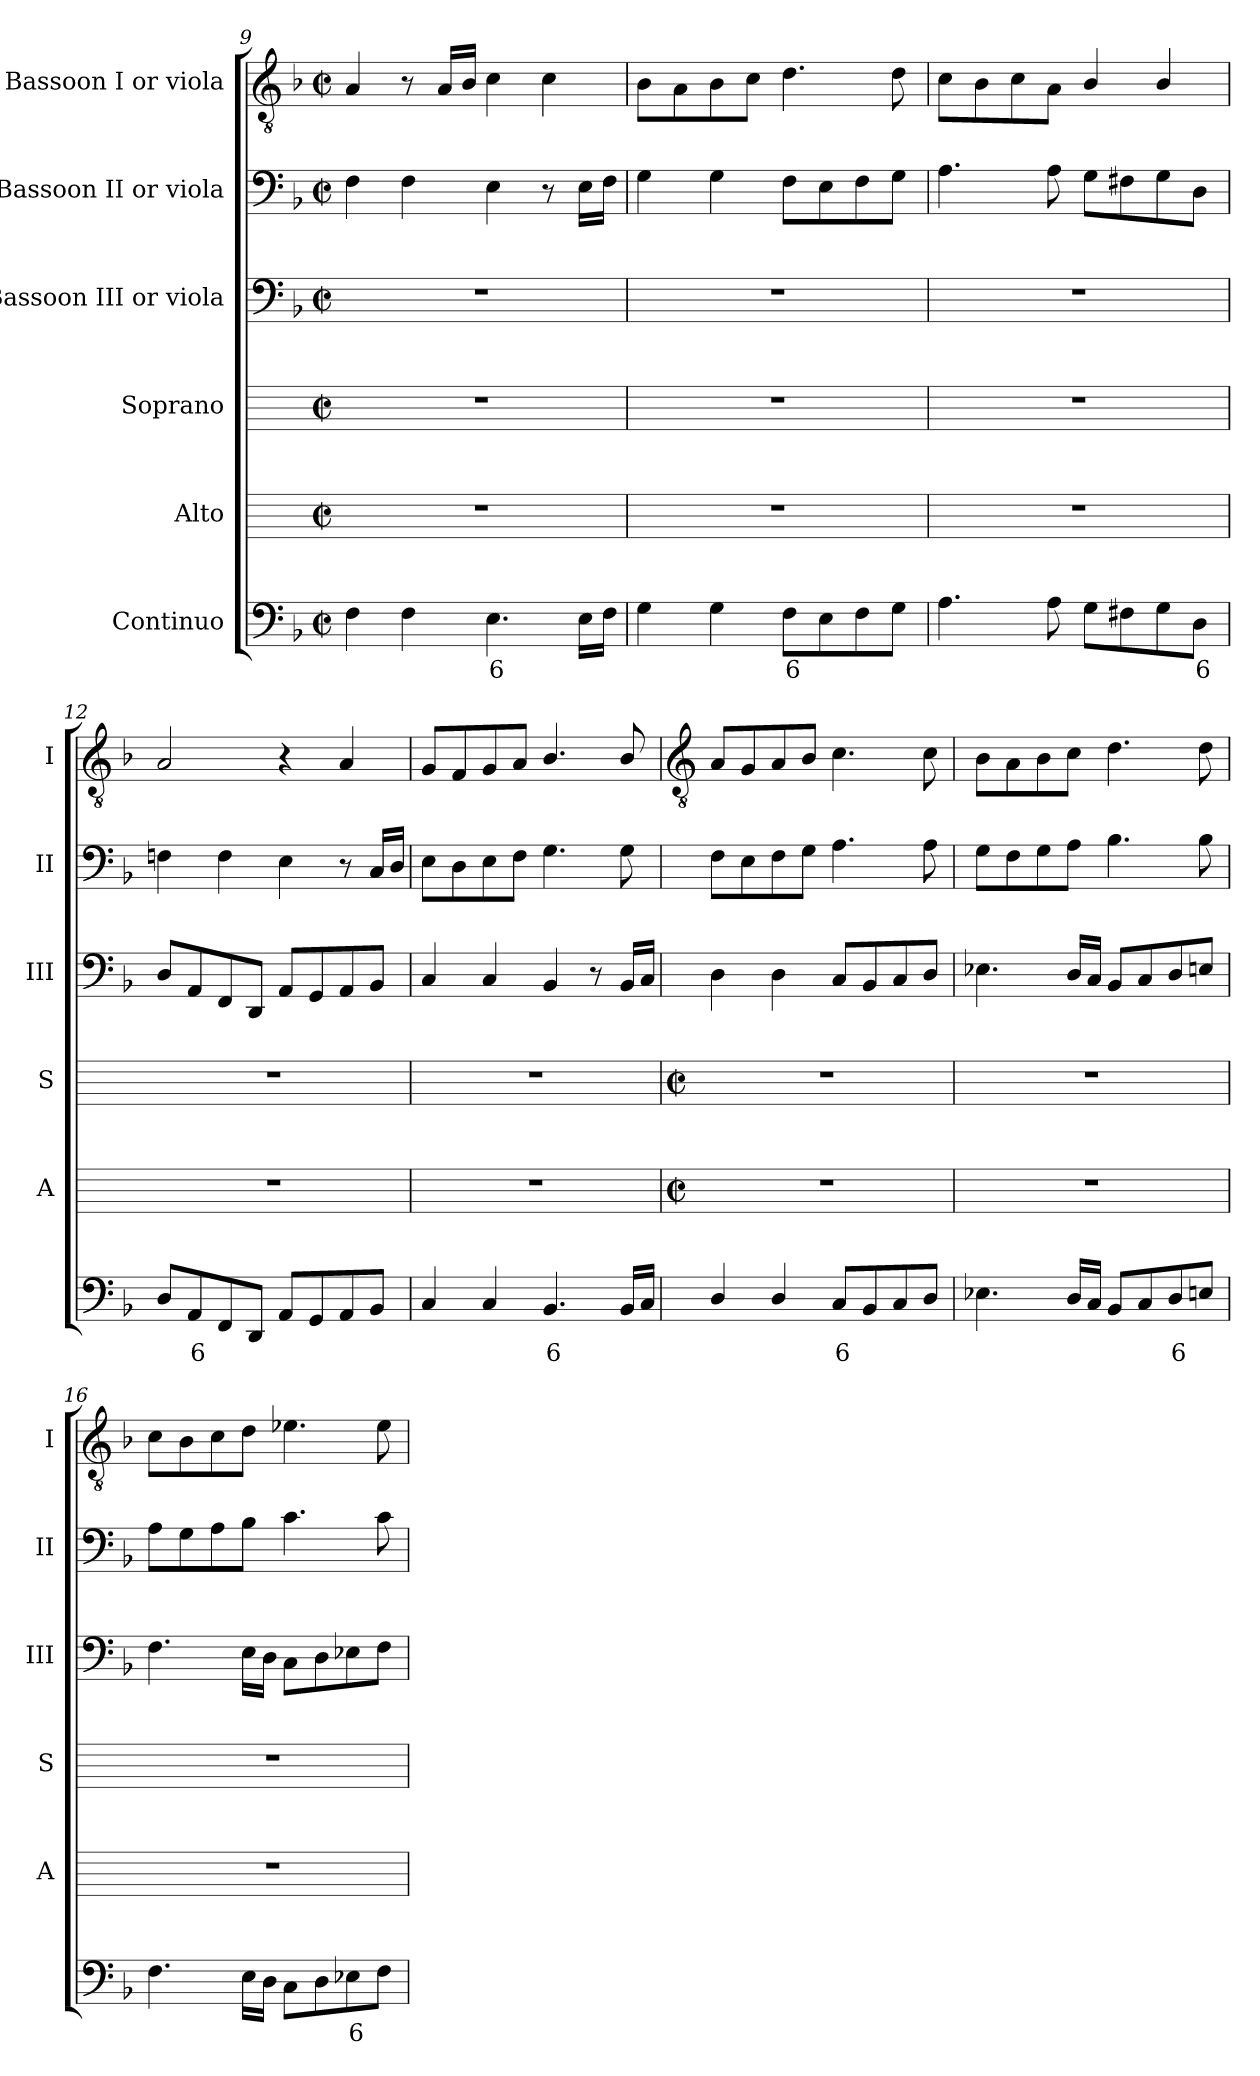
**kern	**text	**kern	**kern	**kern	**kern	**kern
*part6	*part6	*part5	*part4	*part3	*part2	*part1
*staff6	*staff6	*staff5	*staff4	*staff3	*staff2	*staff1
*I"Continuo	*	*I"Alto	*I"Soprano	*I"Bassoon III or viola	*I"Bassoon II or viola	*I"Bassoon I or viola
*	*	*I'A	*I'S	*I'III	*I'II	*I'I
*clefF4	*	*	*	*clefF4	*clefF4	*clefGv2
*k[b-]	*	*	*	*k[b-]	*k[b-]	*k[b-]
*F:	*	*	*	*F:	*F:	*F:
*M2/2	*	*M2/2	*M2/2	*M2/2	*M2/2	*M2/2
*met(c|)	*	*met(c|)	*met(c|)	*met(c|)	*met(c|)	*met(c|)
=9	=9	=9	=9	=9	=9	=9
4F	.	1r	1r	1r	4F	4A
4F	.	.	.	.	4F	8r
.	.	.	.	.	.	16ALL
.	.	.	.	.	.	16B-JJ
!	!LO:LY:b	!	!	!	!	!
4.E	6	.	.	.	4E	4c
.	.	.	.	.	8r	4c
16ELL	.	.	.	.	16ELL	.
16FJJ	.	.	.	.	16FJJ	.
=10	=10	=10	=10	=10	=10	=10
4G	.	1r	1r	1r	4G	8B-L
.	.	.	.	.	.	8A
4G	.	.	.	.	4G	8B-
.	.	.	.	.	.	8cJ
!	!LO:LY:b	!	!	!	!	!
8FL	6	.	.	.	8FL	4.d
8E	.	.	.	.	8E	.
8F	.	.	.	.	8F	.
8GJ	.	.	.	.	8GJ	8d
=11	=11	=11	=11	=11	=11	=11
4.A	.	1r	1r	1r	4.A	8cL
.	.	.	.	.	.	8B-
.	.	.	.	.	.	8c
8A	.	.	.	.	8A	8AJ
8GL	.	.	.	.	8GL	4B-/
8F#X	.	.	.	.	8F#X	.
8G	.	.	.	.	8G	4B-/
!	!LO:LY:b	!	!	!	!	!
8DJ	6	.	.	.	8DJ	.
=12	=12	=12	=12	=12	=12	=12
8DL	.	1r	1r	8DL	4Fn	2A
!	!LO:LY:b	!	!	!	!	!
8AA	6	.	.	8AA	.	.
8FF	.	.	.	8FF	4F	.
8DDJ	.	.	.	8DDJ	.	.
8AAL	.	.	.	8AAL	4E	4r
8GG	.	.	.	8GG	.	.
8AA	.	.	.	8AA	8r	4A
8BB-J	.	.	.	8BB-J	16CLL	.
.	.	.	.	.	16DJJ	.
=13	=13	=13	=13	=13	=13	=13
4C	.	1r	1r	4C	8EL	8GL
.	.	.	.	.	8D	8F
4C	.	.	.	4C	8E	8G
.	.	.	.	.	8FJ	8AJ
!	!LO:LY:b	!	!	!	!	!
4.BB-	6	.	.	4BB-	4.G	4.B-/
.	.	.	.	8r	.	.
16BB-LL	.	.	.	16BB-LL	8G	8B-/
16CJJ	.	.	.	16CJJ	.	.
!!LO:LB:g=z
=14	=14	=14	=14	=14	=14	=14
*	*	*	*	*	*	*clefGv2
*	*	*M2/2	*M2/2	*	*	*
*	*	*met(c|)	*met(c|)	*	*	*
4D/	.	1r	1r	4D	8FL	8AL
.	.	.	.	.	8E	8G
4D/	.	.	.	4D	8F	8A
.	.	.	.	.	8GJ	8B-J
!	!LO:LY:b	!	!	!	!	!
8CL	6	.	.	8CL	4.A	4.c
8BB-	.	.	.	8BB-	.	.
8C	.	.	.	8C	.	.
8DJ	.	.	.	8DJ	8A	8c
=15	=15	=15	=15	=15	=15	=15
4.E-X	.	1r	1r	4.E-X	8GL	8B-L
.	.	.	.	.	8F	8A
.	.	.	.	.	8G	8B-
16DLL	.	.	.	16DLL	8AJ	8cJ
16CJJ	.	.	.	16CJJ	.	.
8BB-L	.	.	.	8BB-L	4.B-	4.d
8C	.	.	.	8C	.	.
!	!LO:LY:b	!	!	!	!	!
8D	6	.	.	8D	.	.
8EnJ	.	.	.	8EnJ	8B-	8d
=16	=16	=16	=16	=16	=16	=16
4.F	.	1r	1r	4.F	8AL	8cL
.	.	.	.	.	8G	8B-
.	.	.	.	.	8A	8c
16ELL	.	.	.	16ELL	8B-J	8dJ
16DJJ	.	.	.	16DJJ	.	.
8CL	.	.	.	8CL	4.c	4.e-X
8D	.	.	.	8D	.	.
!	!LO:LY:b	!	!	!	!	!
8E-X	6	.	.	8E-X	.	.
8FJ	.	.	.	8FJ	8c	8e-
=	=	=	=	=	=	=
*-	*-	*-	*-	*-	*-	*-
